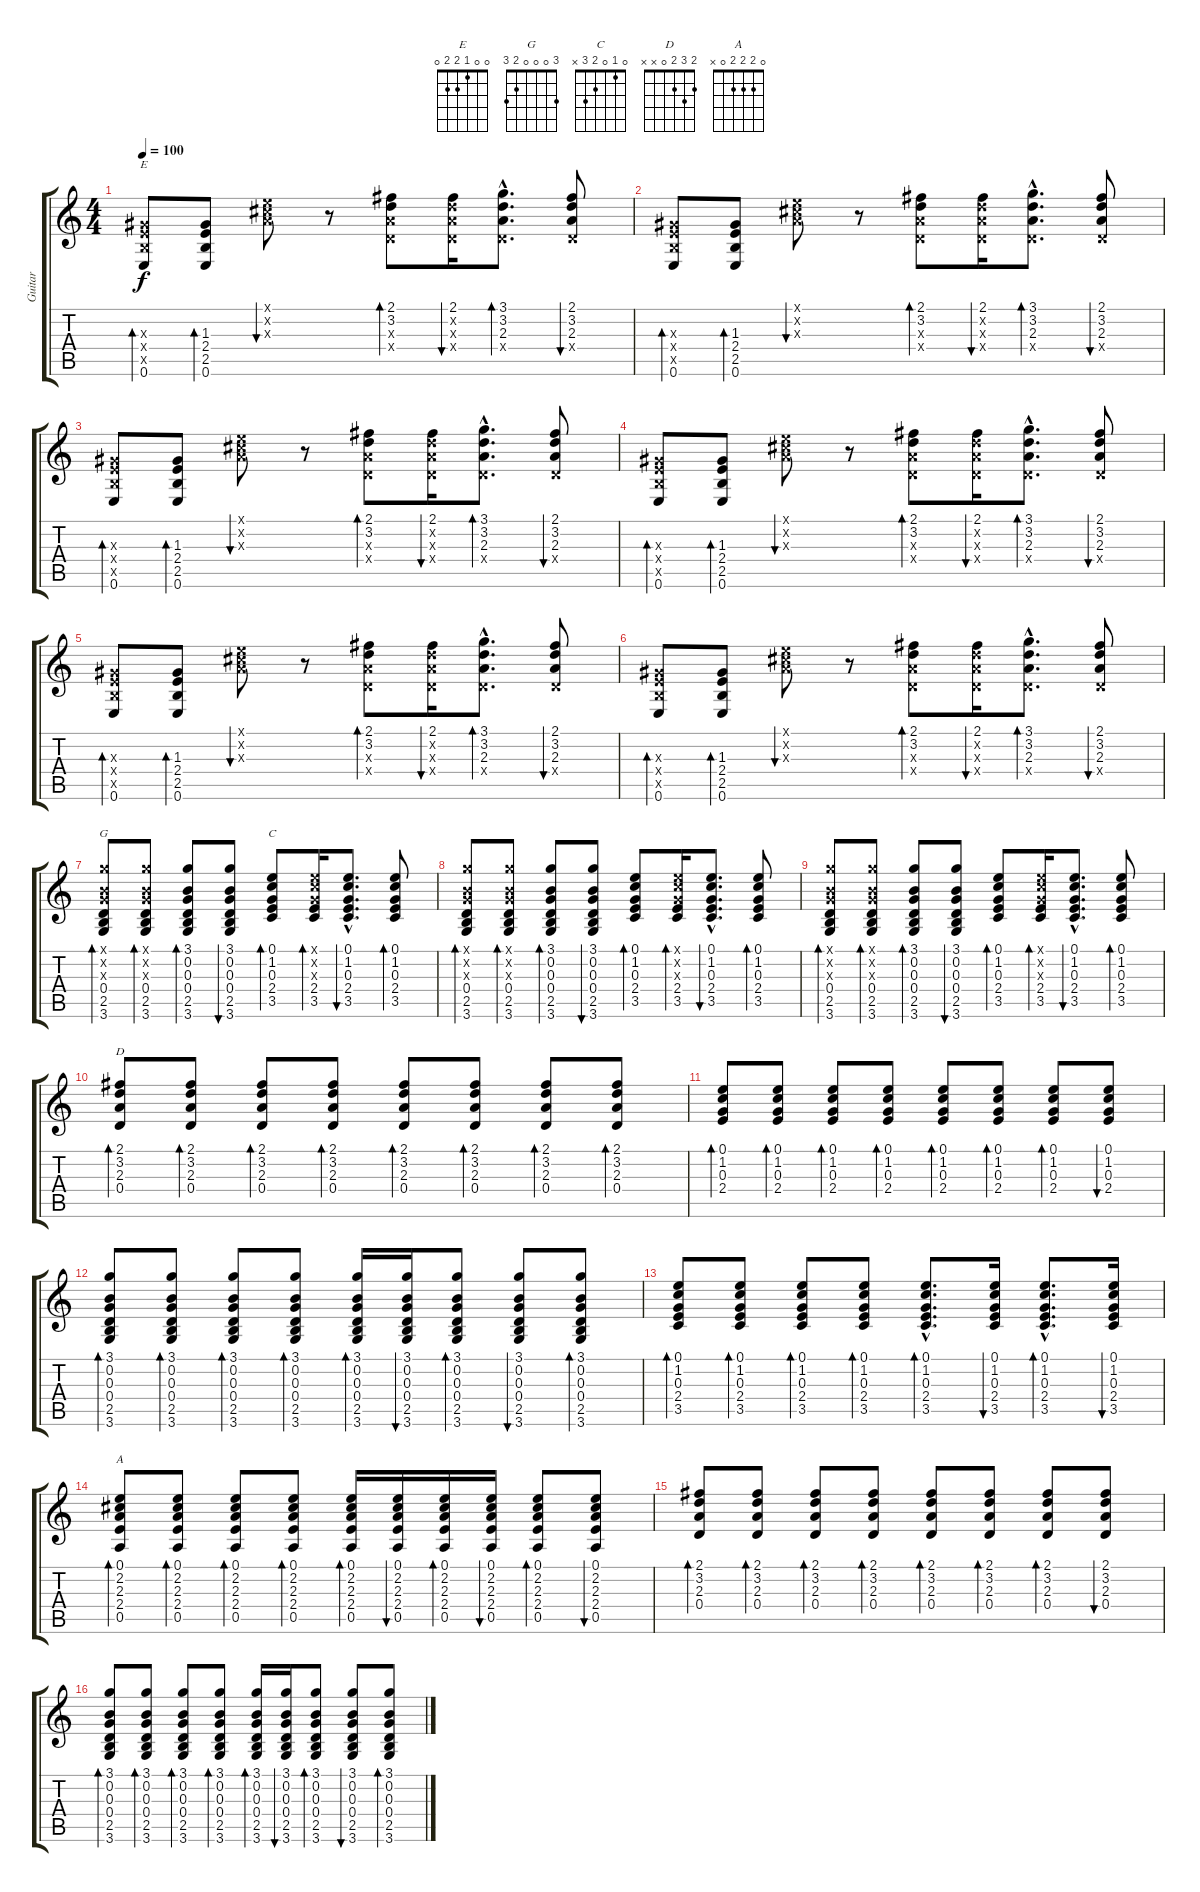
\track ("Guitar" "Guitar") {instrument electricguitarmuted}
\staff {score tabs}
\tuning (E4 B3 G3 D3 A2 E2) {hide}
\chord ("E" 0 0 1 2 2 0)
\chord ("G" 3 0 0 0 2 3)
\chord ("C" 0 1 0 2 3 x)
\chord ("D" 2 3 2 0 x x)
\chord ("A" 0 2 2 2 0 x)
\ts (4 4)
\tempo 100
\clef g2
\ks c
(1.3{x} 2.4{x} 2.5{x} 0.6).8{bd 60 ch "E" dy f} (1.3 2.4 2.5 0.6).8{bd 60} (0.1{x} 2.2{x} 2.3{x}).8{bu 60} r.8 (2.1 3.2 2.3{x} 0.4{x}).8{bd 60} (2.1 3.2{x} 2.3{x} 0.4{x}).16{bu 60} (3.1{hac} 3.2{hac} 2.3{hac} 0.4{hac x}).8{d bd 60} (2.1 3.2 2.3 0.4{x}).8{bu 60} |
(1.3{x} 2.4{x} 2.5{x} 0.6).8{bd 60} (1.3 2.4 2.5 0.6).8{bd 60} (0.1{x} 2.2{x} 2.3{x}).8{bu 60} r.8 (2.1 3.2 2.3{x} 0.4{x}).8{bd 60} (2.1 3.2{x} 2.3{x} 0.4{x}).16{bu 60} (3.1{hac} 3.2{hac} 2.3{hac} 0.4{hac x}).8{d bd 60} (2.1 3.2 2.3 0.4{x}).8{bu 60} |
(1.3{x} 2.4{x} 2.5{x} 0.6).8{bd 60} (1.3 2.4 2.5 0.6).8{bd 60} (0.1{x} 2.2{x} 2.3{x}).8{bu 60} r.8 (2.1 3.2 2.3{x} 0.4{x}).8{bd 60} (2.1 3.2{x} 2.3{x} 0.4{x}).16{bu 60} (3.1{hac} 3.2{hac} 2.3{hac} 0.4{hac x}).8{d bd 60} (2.1 3.2 2.3 0.4{x}).8{bu 60} |
(1.3{x} 2.4{x} 2.5{x} 0.6).8{bd 60} (1.3 2.4 2.5 0.6).8{bd 60} (0.1{x} 2.2{x} 2.3{x}).8{bu 60} r.8 (2.1 3.2 2.3{x} 0.4{x}).8{bd 60} (2.1 3.2{x} 2.3{x} 0.4{x}).16{bu 60} (3.1{hac} 3.2{hac} 2.3{hac} 0.4{hac x}).8{d bd 60} (2.1 3.2 2.3 0.4{x}).8{bu 60} |
(1.3{x} 2.4{x} 2.5{x} 0.6).8{bd 60} (1.3 2.4 2.5 0.6).8{bd 60} (0.1{x} 2.2{x} 2.3{x}).8{bu 60} r.8 (2.1 3.2 2.3{x} 0.4{x}).8{bd 60} (2.1 3.2{x} 2.3{x} 0.4{x}).16{bu 60} (3.1{hac} 3.2{hac} 2.3{hac} 0.4{hac x}).8{d bd 60} (2.1 3.2 2.3 0.4{x}).8{bu 60} |
(1.3{x} 2.4{x} 2.5{x} 0.6).8{bd 60} (1.3 2.4 2.5 0.6).8{bd 60} (0.1{x} 2.2{x} 2.3{x}).8{bu 60} r.8 (2.1 3.2 2.3{x} 0.4{x}).8{bd 60} (2.1 3.2{x} 2.3{x} 0.4{x}).16{bu 60} (3.1{hac} 3.2{hac} 2.3{hac} 0.4{hac x}).8{d bd 60} (2.1 3.2 2.3 0.4{x}).8{bu 60} |
(3.1{x} 0.2{x} 0.3{x} 0.4 2.5 3.6).8{bd 60 ch "G"} (3.1{x} 0.2{x} 0.3{x} 0.4 2.5 3.6).8{bd 60} (3.1 0.2 0.3 0.4 2.5 3.6).8{bd 60} (3.1 0.2 0.3 0.4 2.5 3.6).8{bu 60} (0.1 1.2 0.3 2.4 3.5).8{bd 60 ch "C"} (0.1{x} 1.2{x} 0.3{x} 2.4 3.5).16{bd 60} (0.1{hac} 1.2{hac} 0.3{hac} 2.4{hac} 3.5{hac}).8{d bu 60} (0.1 1.2 0.3 2.4 3.5).8{bd 60} |
(3.1{x} 0.2{x} 0.3{x} 0.4 2.5 3.6).8{bd 60} (3.1{x} 0.2{x} 0.3{x} 0.4 2.5 3.6).8{bd 60} (3.1 0.2 0.3 0.4 2.5 3.6).8{bd 60} (3.1 0.2 0.3 0.4 2.5 3.6).8{bu 60} (0.1 1.2 0.3 2.4 3.5).8{bd 60} (0.1{x} 1.2{x} 0.3{x} 2.4 3.5).16{bd 60} (0.1{hac} 1.2{hac} 0.3{hac} 2.4{hac} 3.5{hac}).8{d bu 60} (0.1 1.2 0.3 2.4 3.5).8{bd 60} |
(3.1{x} 0.2{x} 0.3{x} 0.4 2.5 3.6).8{bd 60} (3.1{x} 0.2{x} 0.3{x} 0.4 2.5 3.6).8{bd 60} (3.1 0.2 0.3 0.4 2.5 3.6).8{bd 60} (3.1 0.2 0.3 0.4 2.5 3.6).8{bu 60} (0.1 1.2 0.3 2.4 3.5).8{bd 60} (0.1{x} 1.2{x} 0.3{x} 2.4 3.5).16{bd 60} (0.1{hac} 1.2{hac} 0.3{hac} 2.4{hac} 3.5{hac}).8{d bu 60} (0.1 1.2 0.3 2.4 3.5).8{bd 60} |
(2.1 3.2 2.3 0.4).8{bd 60 ch "D"} (2.1 3.2 2.3 0.4).8{bd 60} (2.1 3.2 2.3 0.4).8{bd 60} (2.1 3.2 2.3 0.4).8{bd 60} (2.1 3.2 2.3 0.4).8{bd 60} (2.1 3.2 2.3 0.4).8{bd 60} (2.1 3.2 2.3 0.4).8{bd 60} (2.1 3.2 2.3 0.4).8{bd 60} |
(0.1 1.2 0.3 2.4).8{bd 60} (0.1 1.2 0.3 2.4).8{bd 60} (0.1 1.2 0.3 2.4).8{bd 60} (0.1 1.2 0.3 2.4).8{bd 60} (0.1 1.2 0.3 2.4).8{bd 60} (0.1 1.2 0.3 2.4).8{bd 60} (0.1 1.2 0.3 2.4).8{bd 60} (0.1 1.2 0.3 2.4).8{bu 60} |
(3.1 0.2 0.3 0.4 2.5 3.6).8{bd 60} (3.1 0.2 0.3 0.4 2.5 3.6).8{bd 60} (3.1 0.2 0.3 0.4 2.5 3.6).8{bd 60} (3.1 0.2 0.3 0.4 2.5 3.6).8{bd 60} (3.1 0.2 0.3 0.4 2.5 3.6).16{bd 60} (3.1 0.2 0.3 0.4 2.5 3.6).16{bu 60} (3.1 0.2 0.3 0.4 2.5 3.6).8{bd 60} (3.1 0.2 0.3 0.4 2.5 3.6).8{bu 60} (3.1 0.2 0.3 0.4 2.5 3.6).8{bd 60} |
(0.1 1.2 0.3 2.4 3.5).8{bd 60} (0.1 1.2 0.3 2.4 3.5).8{bd 60} (0.1 1.2 0.3 2.4 3.5).8{bd 60} (0.1 1.2 0.3 2.4 3.5).8{bd 60} (0.1{hac} 1.2{hac} 0.3{hac} 2.4{hac} 3.5{hac}).8{d bd 60} (0.1 1.2 0.3 2.4 3.5).16{bu 60} (0.1{hac} 1.2{hac} 0.3{hac} 2.4{hac} 3.5{hac}).8{d bd 60} (0.1 1.2 0.3 2.4 3.5).16{bu 60} |
(0.1 2.2 2.3 2.4 0.5).8{bd 60 ch "A"} (0.1 2.2 2.3 2.4 0.5).8{bd 60} (0.1 2.2 2.3 2.4 0.5).8{bd 60} (0.1 2.2 2.3 2.4 0.5).8{bd 60} (0.1 2.2 2.3 2.4 0.5).16{bd 60} (0.1 2.2 2.3 2.4 0.5).16{bu 60} (0.1 2.2 2.3 2.4 0.5).16{bd 60} (0.1 2.2 2.3 2.4 0.5).16{bu 60} (0.1 2.2 2.3 2.4 0.5).8{bd 60} (0.1 2.2 2.3 2.4 0.5).8{bu 60} |
(2.1 3.2 2.3 0.4).8{bd 60} (2.1 3.2 2.3 0.4).8{bd 60} (2.1 3.2 2.3 0.4).8{bd 60} (2.1 3.2 2.3 0.4).8{bd 60} (2.1 3.2 2.3 0.4).8{bd 60} (2.1 3.2 2.3 0.4).8{bd 60} (2.1 3.2 2.3 0.4).8{bd 60} (2.1 3.2 2.3 0.4).8{bu 60} |
(3.1 0.2 0.3 0.4 2.5 3.6).8{bd 60} (3.1 0.2 0.3 0.4 2.5 3.6).8{bd 60} (3.1 0.2 0.3 0.4 2.5 3.6).8{bd 60} (3.1 0.2 0.3 0.4 2.5 3.6).8{bd 60} (3.1 0.2 0.3 0.4 2.5 3.6).16{bd 60} (3.1 0.2 0.3 0.4 2.5 3.6).16{bu 60} (3.1 0.2 0.3 0.4 2.5 3.6).8{bd 60} (3.1 0.2 0.3 0.4 2.5 3.6).8{bu 60} (3.1 0.2 0.3 0.4 2.5 3.6).8{bd 60}
